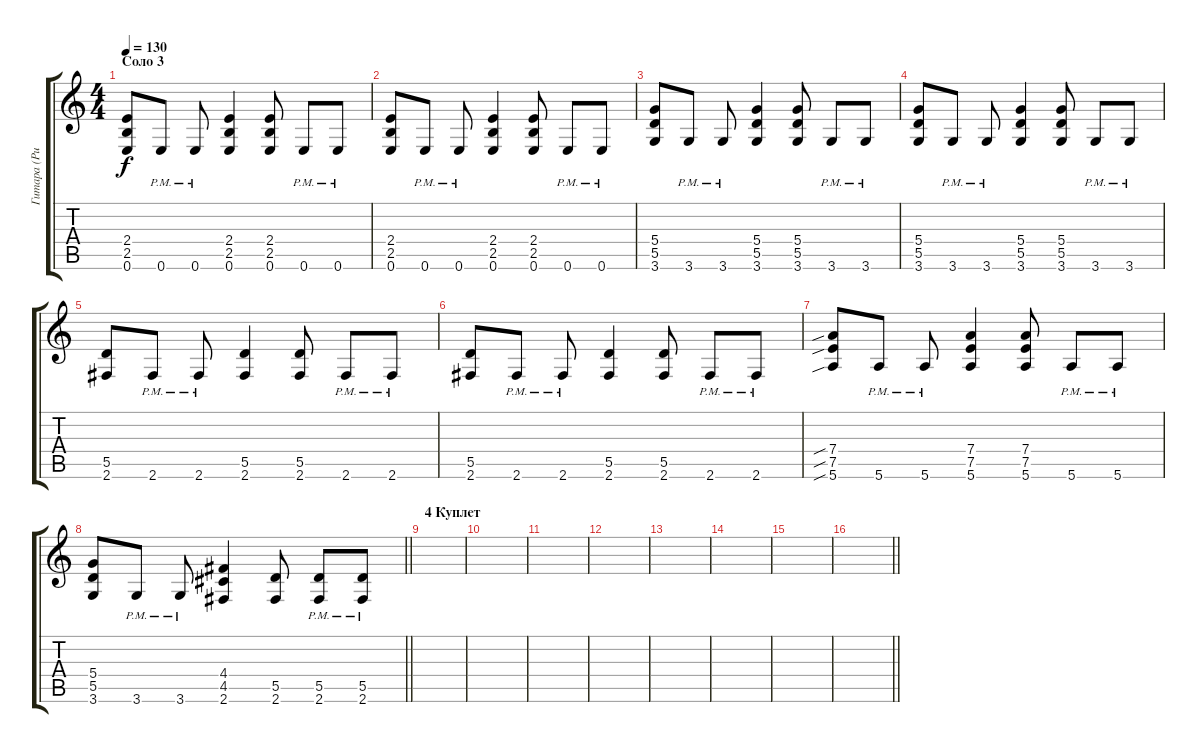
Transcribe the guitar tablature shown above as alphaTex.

\track ("Гитара (Ритм)" "Гитара (Ри") {instrument distortionguitar}
\staff {score tabs}
\tuning (E4 B3 G3 D3 A2 E2) {hide}
\ts (4 4)
\section ("" "Соло 3")
\tempo 130
\clef g2
\ks c
(2.4 2.5 0.6).8{dy f} 0.6{pm}.8 0.6{pm}.8 (2.4 2.5 0.6).4 (2.4 2.5 0.6).8 0.6{pm}.8 0.6{pm}.8 |
(2.4 2.5 0.6).8 0.6{pm}.8 0.6{pm}.8 (2.4 2.5 0.6).4 (2.4 2.5 0.6).8 0.6{pm}.8 0.6{pm}.8 |
(5.4 5.5 3.6).8 3.6{pm}.8 3.6{pm}.8 (5.4 5.5 3.6).4 (5.4 5.5 3.6).8 3.6{pm}.8 3.6{pm}.8 |
(5.4 5.5 3.6).8 3.6{pm}.8 3.6{pm}.8 (5.4 5.5 3.6).4 (5.4 5.5 3.6).8 3.6{pm}.8 3.6{pm}.8 |
(5.5 2.6).8 2.6{pm}.8 2.6{pm}.8 (5.5 2.6).4 (5.5 2.6).8 2.6{pm}.8 2.6{pm}.8 |
(5.5 2.6).8 2.6{pm}.8 2.6{pm}.8 (5.5 2.6).4 (5.5 2.6).8 2.6{pm}.8 2.6{pm}.8 |
(7.4{sib} 7.5{sib} 5.6{sib}).8 5.6{pm}.8 5.6{pm}.8 (7.4 7.5 5.6).4 (7.4 7.5 5.6).8 5.6{pm}.8 5.6{pm}.8 |
\barLineRight lightlight
(5.4 5.5 3.6).8 3.6{pm}.8 3.6{pm}.8 (4.4 4.5 2.6).4 (5.5 2.6).8 (5.5 2.6{pm}).8 (5.5 2.6{pm}).8 |
\section ("" "4 Куплет")
|
|
|
|
|
|
|
\barLineRight lightlight
